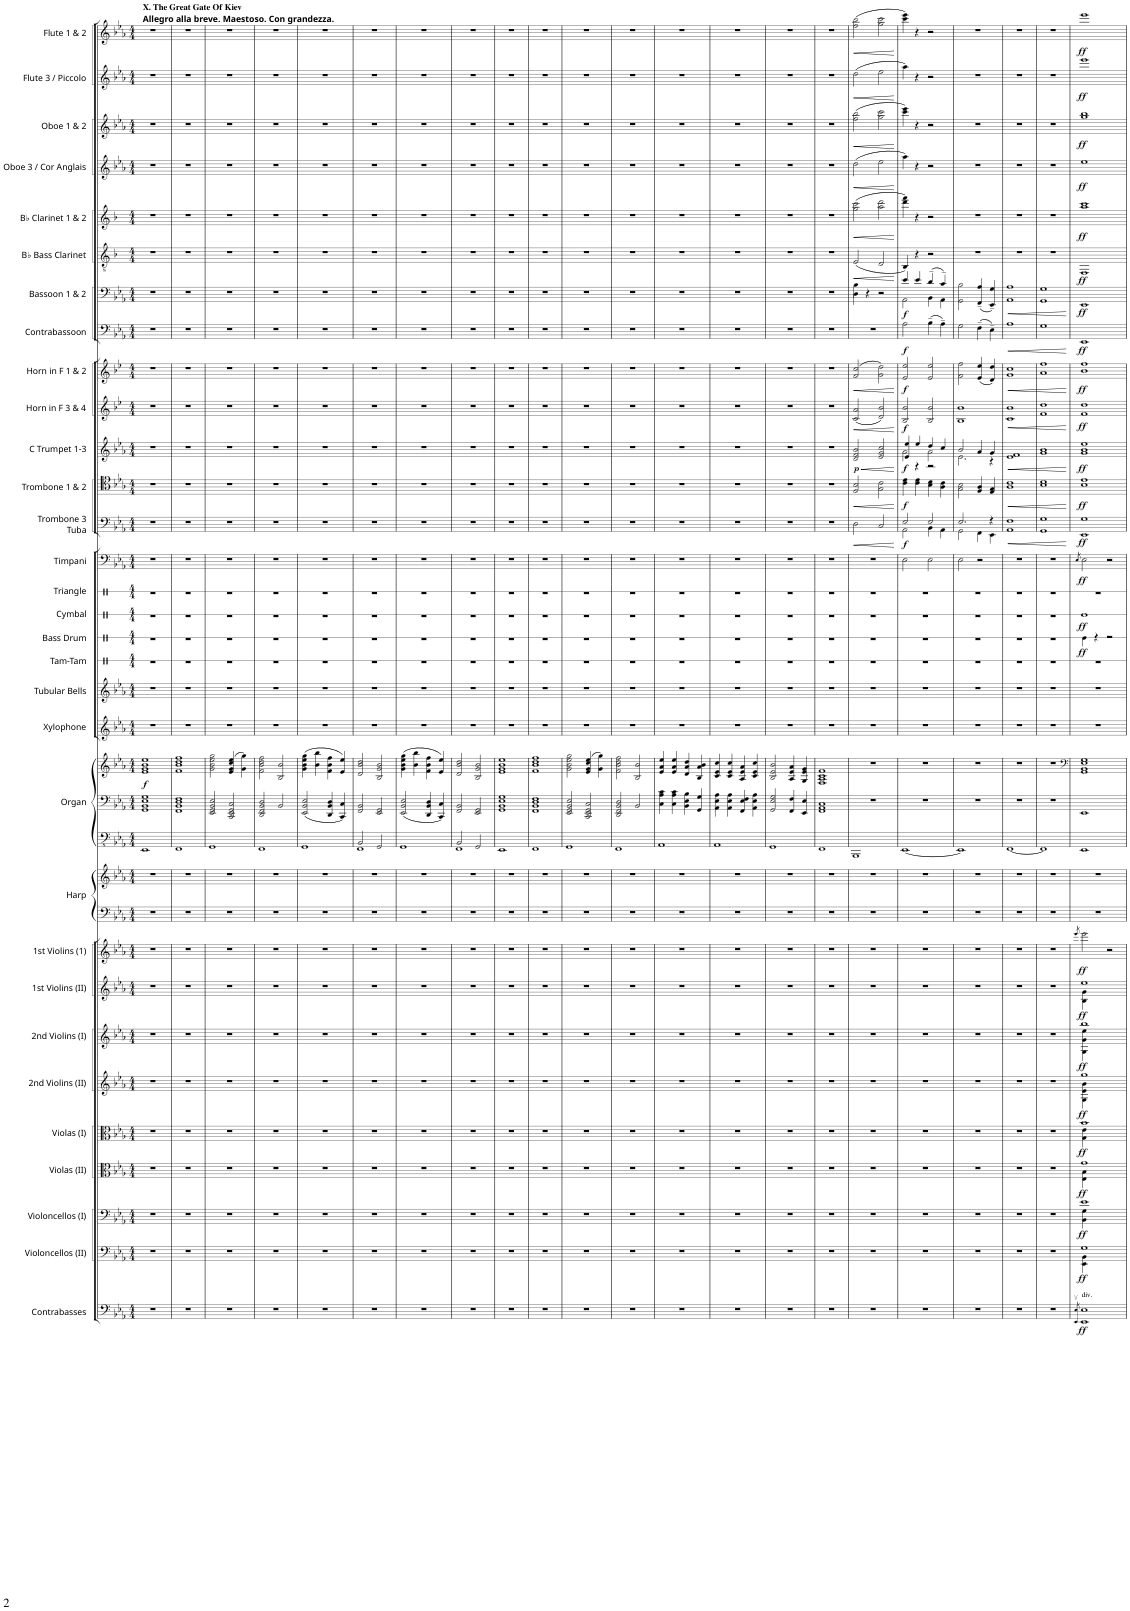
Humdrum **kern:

**kern	**dynam	**kern	**dynam	**kern	**dynam	**kern	**dynam	**kern	**dynam	**kern	**dynam	**kern	**dynam	**kern	**dynam	**kern	**dynam	**kern	**kern	**kern	**kern	**kern	**dynam	**kern	**kern	**kern	**kern	**dynam	**kern	**dynam	**kern	**kern	**dynam	**kern	**dynam	**kern	**dynam	**kern	**dynam	**kern	**dynam	**kern	**dynam	**kern	**dynam	**kern	**dynam	**kern	**dynam	**kern	**dynam	**kern	**dynam	**kern	**dynam	**kern	**dynam	**kern	**dynam
*part31	*part31	*part30	*part30	*part29	*part29	*part28	*part28	*part27	*part27	*part26	*part26	*part25	*part25	*part24	*part24	*part23	*part23	*part22	*part22	*part21	*part21	*part21	*part21	*part20	*part19	*part18	*part17	*part17	*part16	*part16	*part15	*part14	*part14	*part13	*part13	*part12	*part12	*part11	*part11	*part10	*part10	*part9	*part9	*part8	*part8	*part7	*part7	*part6	*part6	*part5	*part5	*part4	*part4	*part3	*part3	*part2	*part2	*part1	*part1
*staff34	*staff34	*staff33	*staff33	*staff32	*staff32	*staff31	*staff31	*staff30	*staff30	*staff29	*staff29	*staff28	*staff28	*staff27	*staff27	*staff26	*staff26	*staff25	*staff24	*staff23	*staff22	*staff21	*staff21/22/23	*staff20	*staff19	*staff18	*staff17	*staff17	*staff16	*staff16	*staff15	*staff14	*staff14	*staff13	*staff13	*staff12	*staff12	*staff11	*staff11	*staff10	*staff10	*staff9	*staff9	*staff8	*staff8	*staff7	*staff7	*staff6	*staff6	*staff5	*staff5	*staff4	*staff4	*staff3	*staff3	*staff2	*staff2	*staff1	*staff1
*I"Contrabasses	*	*I"Violoncellos (II)	*	*I"Violoncellos (I)	*	*I"Violas (II)	*	*I"Violas (I)	*	*I"2nd Violins (II)	*	*I"2nd Violins (I)	*	*I"1st Violins (II)	*	*I"1st Violins (1)	*	*I"Harp	*	*I"Organ	*	*	*	*I"Xylophone	*I"Tubular Bells	*I"Tam-Tam	*I"Bass Drum	*	*I"Cymbal	*	*I"Triangle	*I"Timpani	*	*I"Trombone 3 Tuba	*	*I"Trombone 1 &amp; 2	*	*I"C Trumpet 1-3	*	*I"Horn in F 3 &amp; 4	*	*I"Horn in F 1 &amp; 2	*	*I"Contrabassoon	*	*I"Bassoon 1 &amp; 2	*	*I"Bb Bass Clarinet	*	*I"Bb Clarinet 1 &amp; 2	*	*I"Oboe 3 / Cor Anglais	*	*I"Oboe 1 &amp; 2	*	*I"Flute 3 / Piccolo	*	*I"Flute 1 &amp; 2	*
*I'Cbs.	*	*I'Vcs. II	*	*I'Vcs. I	*	*I'Vlas. II	*	*I'Vlas. I	*	*	*	*	*	*	*	*	*	*I'Hrp.	*	*I'Org.	*	*	*	*I'Xyl.	*I'T.B.	*I'Tam	*I'B. D.	*	*I'Cym.	*	*I'Trgl.	*I'Timp.	*	*I'Tbn. 3 Tba.	*	*I'Tbn. 1 &amp; 2	*	*I'C Tpt. 1-3	*	*	*	*	*	*I'Cbsn.	*	*I'Bsn. 1 2	*	*I'Bb B. Cl.	*	*I'Bb Cl. 1 2	*	*I'Ob. 3 / C. A.	*	*I'Ob. 1 2	*	*I'Fl. 3 / Picc.	*	*I'Fl. 1 2	*
*	*	*	*	*	*	*	*	*	*	*	*	*	*	*	*	*	*	*	*	*	*	*	*	*	*	*stria1	*stria1	*	*stria1	*	*stria1	*	*	*	*	*	*	*	*	*	*	*	*	*	*	*	*	*	*	*	*	*	*	*	*	*	*	*	*
*clefF4	*	*clefF4	*	*clefF4	*	*clefC3	*	*clefC3	*	*clefG2	*	*clefG2	*	*clefG2	*	*clefG2	*	*clefF4	*clefG2	*clefFv4	*clefF4	*clefG2	*	*clefG2	*clefG2	*clefX	*clefX	*	*clefX	*	*clefX	*clefF4	*	*clefF4	*	*clefC4	*	*clefG2	*	*clefG2	*	*clefG2	*	*clefF4	*	*clefF4	*	*clefGv2	*	*clefG2	*	*clefG2	*	*clefG2	*	*clefG2	*	*clefG2	*
*Trd7c12	*	*	*	*	*	*	*	*	*	*	*	*	*	*	*	*	*	*	*	*	*	*	*	*Trd-7c-12	*	*	*	*	*	*	*	*	*	*	*	*	*	*	*	*Trd4c7	*	*Trd4c7	*	*Trd7c12	*	*	*	*Trd1c2	*	*Trd1c2	*	*	*	*	*	*	*	*	*
*k[b-e-a-]	*	*k[b-e-a-]	*	*k[b-e-a-]	*	*k[b-e-a-]	*	*k[b-e-a-]	*	*k[b-e-a-]	*	*k[b-e-a-]	*	*k[b-e-a-]	*	*k[b-e-a-]	*	*k[b-e-a-]	*k[b-e-a-]	*k[b-e-a-]	*k[b-e-a-]	*k[b-e-a-]	*	*k[b-e-a-]	*k[b-e-a-]	*k[]	*k[]	*	*k[]	*	*k[]	*k[b-e-a-]	*	*k[b-e-a-]	*	*k[b-e-a-]	*	*k[b-e-a-]	*	*k[b-e-]	*	*k[b-e-]	*	*k[b-e-a-]	*	*k[b-e-a-]	*	*k[b-]	*	*k[b-]	*	*k[b-e-a-]	*	*k[b-e-a-]	*	*k[b-e-a-]	*	*k[b-e-a-]	*
*M4/4	*	*M4/4	*	*M4/4	*	*M4/4	*	*M4/4	*	*M4/4	*	*M4/4	*	*M4/4	*	*M4/4	*	*M4/4	*M4/4	*M4/4	*M4/4	*M4/4	*	*M4/4	*M4/4	*M4/4	*M4/4	*	*M4/4	*	*M4/4	*M4/4	*	*M4/4	*	*M4/4	*	*M4/4	*	*M4/4	*	*M4/4	*	*M4/4	*	*M4/4	*	*M4/4	*	*M4/4	*	*M4/4	*	*M4/4	*	*M4/4	*	*M4/4	*
=1	=1	=1	=1	=1	=1	=1	=1	=1	=1	=1	=1	=1	=1	=1	=1	=1	=1	=1	=1	=1	=1	=1	=1	=1	=1	=1	=1	=1	=1	=1	=1	=1	=1	=1	=1	=1	=1	=1	=1	=1	=1	=1	=1	=1	=1	=1	=1	=1	=1	=1	=1	=1	=1	=1	=1	=1	=1	=1	=1
!	!	!	!	!	!	!	!	!	!	!	!	!	!	!	!	!	!	!	!	!	!	!	!	!	!	!	!	!	!	!	!	!	!	!	!	!	!	!	!	!	!	!	!	!	!	!	!	!	!	!	!	!	!	!	!	!	!	!LO:TX:a:B:t=X. The Great Gate Of Kiev	!
!	!	!	!	!	!	!	!	!	!	!	!	!	!	!	!	!	!	!	!	!	!	!	!	!	!	!	!	!	!	!	!	!	!	!	!	!	!	!	!	!	!	!	!	!	!	!	!	!	!	!	!	!	!	!	!	!	!	!LO:TX:a:t=Allegro alla breve. Maestoso. Con grandezza.	!
!	!	!	!	!	!	!	!	!	!	!	!	!	!	!	!	!	!	!	!	!	!	!	!LO:DY:b	!	!	!	!	!	!	!	!	!	!	!	!	!	!	!	!	!	!	!	!	!	!	!	!	!	!	!	!	!	!	!	!	!	!	!	!
1r	.	1r	.	1r	.	1r	.	1r	.	1r	.	1r	.	1r	.	1r	.	1r	1r	1EEE-	1GG 1BB- 1E- 1G	1e- 1g 1b- 1ee-	f	1r	1r	1r	1r	.	1r	.	1r	1r	.	1r	.	1r	.	1r	.	1r	.	1r	.	1r	.	1r	.	1r	.	1r	.	1r	.	1r	.	1r	.	1r	.
=2	=2	=2	=2	=2	=2	=2	=2	=2	=2	=2	=2	=2	=2	=2	=2	=2	=2	=2	=2	=2	=2	=2	=2	=2	=2	=2	=2	=2	=2	=2	=2	=2	=2	=2	=2	=2	=2	=2	=2	=2	=2	=2	=2	=2	=2	=2	=2	=2	=2	=2	=2	=2	=2	=2	=2	=2	=2	=2	=2
1r	.	1r	.	1r	.	1r	.	1r	.	1r	.	1r	.	1r	.	1r	.	1r	1r	1FFF	1FF 1BB- 1D 1F	1f 1b- 1dd 1ff	.	1r	1r	1r	1r	.	1r	.	1r	1r	.	1r	.	1r	.	1r	.	1r	.	1r	.	1r	.	1r	.	1r	.	1r	.	1r	.	1r	.	1r	.	1r	.
=3	=3	=3	=3	=3	=3	=3	=3	=3	=3	=3	=3	=3	=3	=3	=3	=3	=3	=3	=3	=3	=3	=3	=3	=3	=3	=3	=3	=3	=3	=3	=3	=3	=3	=3	=3	=3	=3	=3	=3	=3	=3	=3	=3	=3	=3	=3	=3	=3	=3	=3	=3	=3	=3	=3	=3	=3	=3	=3	=3
1r	.	1r	.	1r	.	1r	.	1r	.	1r	.	1r	.	1r	.	1r	.	1r	1r	1GGG	2EE-/ 2GG/ 2BB-/ 2E-/	2g\ 2b-\ 2ee-\ 2gg\	.	1r	1r	1r	1r	.	1r	.	1r	1r	.	1r	.	1r	.	1r	.	1r	.	1r	.	1r	.	1r	.	1r	.	1r	.	1r	.	1r	.	1r	.	1r	.
.	.	.	.	.	.	.	.	.	.	.	.	.	.	.	.	.	.	.	.	.	2CC/ 2EE-/ 2GG/ 2C/	(4e-/ 4g/ 4cc/ 4ee-/	.	.	.	.	.	.	.	.	.	.	.	.	.	.	.	.	.	.	.	.	.	.	.	.	.	.	.	.	.	.	.	.	.	.	.	.	.
.	.	.	.	.	.	.	.	.	.	.	.	.	.	.	.	.	.	.	.	.	.	4g\ 4gg\)	.	.	.	.	.	.	.	.	.	.	.	.	.	.	.	.	.	.	.	.	.	.	.	.	.	.	.	.	.	.	.	.	.	.	.	.	.
=4	=4	=4	=4	=4	=4	=4	=4	=4	=4	=4	=4	=4	=4	=4	=4	=4	=4	=4	=4	=4	=4	=4	=4	=4	=4	=4	=4	=4	=4	=4	=4	=4	=4	=4	=4	=4	=4	=4	=4	=4	=4	=4	=4	=4	=4	=4	=4	=4	=4	=4	=4	=4	=4	=4	=4	=4	=4	=4	=4
1r	.	1r	.	1r	.	1r	.	1r	.	1r	.	1r	.	1r	.	1r	.	1r	1r	1FFF	2DD/ 2FF/ 2BB-/ 2D/	2f\ 2b-\ 2dd\ 2ff\	.	1r	1r	1r	1r	.	1r	.	1r	1r	.	1r	.	1r	.	1r	.	1r	.	1r	.	1r	.	1r	.	1r	.	1r	.	1r	.	1r	.	1r	.	1r	.
.	.	.	.	.	.	.	.	.	.	.	.	.	.	.	.	.	.	.	.	.	2BB-/	2B-/ 2b-/	.	.	.	.	.	.	.	.	.	.	.	.	.	.	.	.	.	.	.	.	.	.	.	.	.	.	.	.	.	.	.	.	.	.	.	.	.
=5	=5	=5	=5	=5	=5	=5	=5	=5	=5	=5	=5	=5	=5	=5	=5	=5	=5	=5	=5	=5	=5	=5	=5	=5	=5	=5	=5	=5	=5	=5	=5	=5	=5	=5	=5	=5	=5	=5	=5	=5	=5	=5	=5	=5	=5	=5	=5	=5	=5	=5	=5	=5	=5	=5	=5	=5	=5	=5	=5
1r	.	1r	.	1r	.	1r	.	1r	.	1r	.	1r	.	1r	.	1r	.	1r	1r	1GGG	2EE-/ 2BB-/ 2E-/	(4g\ 4b-\ 4ee-\ 4gg\	.	1r	1r	1r	1r	.	1r	.	1r	1r	.	1r	.	1r	.	1r	.	1r	.	1r	.	1r	.	1r	.	1r	.	1r	.	1r	.	1r	.	1r	.	1r	.
.	.	.	.	.	.	.	.	.	.	.	.	.	.	.	.	.	.	.	.	.	.	4b-\ 4bb-\	.	.	.	.	.	.	.	.	.	.	.	.	.	.	.	.	.	.	.	.	.	.	.	.	.	.	.	.	.	.	.	.	.	.	.	.	.
.	.	.	.	.	.	.	.	.	.	.	.	.	.	.	.	.	.	.	.	.	4DD/ 4BB-/ 4D/	4f\ 4b-\ 4ff\	.	.	.	.	.	.	.	.	.	.	.	.	.	.	.	.	.	.	.	.	.	.	.	.	.	.	.	.	.	.	.	.	.	.	.	.	.
.	.	.	.	.	.	.	.	.	.	.	.	.	.	.	.	.	.	.	.	.	4CC/ 4C/	4e-/ 4ee-/)	.	.	.	.	.	.	.	.	.	.	.	.	.	.	.	.	.	.	.	.	.	.	.	.	.	.	.	.	.	.	.	.	.	.	.	.	.
=6	=6	=6	=6	=6	=6	=6	=6	=6	=6	=6	=6	=6	=6	=6	=6	=6	=6	=6	=6	=6	=6	=6	=6	=6	=6	=6	=6	=6	=6	=6	=6	=6	=6	=6	=6	=6	=6	=6	=6	=6	=6	=6	=6	=6	=6	=6	=6	=6	=6	=6	=6	=6	=6	=6	=6	=6	=6	=6	=6
*	*	*	*	*	*	*	*	*	*	*	*	*	*	*	*	*	*	*	*	*^	*	*	*	*	*	*	*	*	*	*	*	*	*	*	*	*	*	*	*	*	*	*	*	*	*	*	*	*	*	*	*	*	*	*	*	*	*	*	*
1r	.	1r	.	1r	.	1r	.	1r	.	1r	.	1r	.	1r	.	1r	.	1r	1r	1FFF	2BBB-/	2FF/ 2BB-/	2d/ 2b-/ 2dd/	.	1r	1r	1r	1r	.	1r	.	1r	1r	.	1r	.	1r	.	1r	.	1r	.	1r	.	1r	.	1r	.	1r	.	1r	.	1r	.	1r	.	1r	.	1r	.
.	.	.	.	.	.	.	.	.	.	.	.	.	.	.	.	.	.	.	.	.	2GGG/	2EE-/ 2GG/	2B-/ 2g/ 2b-/	.	.	.	.	.	.	.	.	.	.	.	.	.	.	.	.	.	.	.	.	.	.	.	.	.	.	.	.	.	.	.	.	.	.	.	.	.
*	*	*	*	*	*	*	*	*	*	*	*	*	*	*	*	*	*	*	*	*v	*v	*	*	*	*	*	*	*	*	*	*	*	*	*	*	*	*	*	*	*	*	*	*	*	*	*	*	*	*	*	*	*	*	*	*	*	*	*	*	*
=7	=7	=7	=7	=7	=7	=7	=7	=7	=7	=7	=7	=7	=7	=7	=7	=7	=7	=7	=7	=7	=7	=7	=7	=7	=7	=7	=7	=7	=7	=7	=7	=7	=7	=7	=7	=7	=7	=7	=7	=7	=7	=7	=7	=7	=7	=7	=7	=7	=7	=7	=7	=7	=7	=7	=7	=7	=7	=7	=7
1r	.	1r	.	1r	.	1r	.	1r	.	1r	.	1r	.	1r	.	1r	.	1r	1r	1GGG	2EE-/ 2BB-/ 2E-/	(4g\ 4b-\ 4ee-\ 4gg\	.	1r	1r	1r	1r	.	1r	.	1r	1r	.	1r	.	1r	.	1r	.	1r	.	1r	.	1r	.	1r	.	1r	.	1r	.	1r	.	1r	.	1r	.	1r	.
.	.	.	.	.	.	.	.	.	.	.	.	.	.	.	.	.	.	.	.	.	.	4b-\ 4bb-\	.	.	.	.	.	.	.	.	.	.	.	.	.	.	.	.	.	.	.	.	.	.	.	.	.	.	.	.	.	.	.	.	.	.	.	.	.
.	.	.	.	.	.	.	.	.	.	.	.	.	.	.	.	.	.	.	.	.	4DD/ 4BB-/ 4D/	4f\ 4b-\ 4ff\	.	.	.	.	.	.	.	.	.	.	.	.	.	.	.	.	.	.	.	.	.	.	.	.	.	.	.	.	.	.	.	.	.	.	.	.	.
.	.	.	.	.	.	.	.	.	.	.	.	.	.	.	.	.	.	.	.	.	4CC/ 4C/	4e-/ 4ee-/)	.	.	.	.	.	.	.	.	.	.	.	.	.	.	.	.	.	.	.	.	.	.	.	.	.	.	.	.	.	.	.	.	.	.	.	.	.
=8	=8	=8	=8	=8	=8	=8	=8	=8	=8	=8	=8	=8	=8	=8	=8	=8	=8	=8	=8	=8	=8	=8	=8	=8	=8	=8	=8	=8	=8	=8	=8	=8	=8	=8	=8	=8	=8	=8	=8	=8	=8	=8	=8	=8	=8	=8	=8	=8	=8	=8	=8	=8	=8	=8	=8	=8	=8	=8	=8
*	*	*	*	*	*	*	*	*	*	*	*	*	*	*	*	*	*	*	*	*^	*	*	*	*	*	*	*	*	*	*	*	*	*	*	*	*	*	*	*	*	*	*	*	*	*	*	*	*	*	*	*	*	*	*	*	*	*	*	*
1r	.	1r	.	1r	.	1r	.	1r	.	1r	.	1r	.	1r	.	1r	.	1r	1r	1FFF	2BBB-/	2FF/ 2BB-/	2d/ 2b-/ 2dd/	.	1r	1r	1r	1r	.	1r	.	1r	1r	.	1r	.	1r	.	1r	.	1r	.	1r	.	1r	.	1r	.	1r	.	1r	.	1r	.	1r	.	1r	.	1r	.
.	.	.	.	.	.	.	.	.	.	.	.	.	.	.	.	.	.	.	.	.	2GGG/	2EE-/ 2GG/	2B-/ 2g/ 2b-/	.	.	.	.	.	.	.	.	.	.	.	.	.	.	.	.	.	.	.	.	.	.	.	.	.	.	.	.	.	.	.	.	.	.	.	.	.
*	*	*	*	*	*	*	*	*	*	*	*	*	*	*	*	*	*	*	*	*v	*v	*	*	*	*	*	*	*	*	*	*	*	*	*	*	*	*	*	*	*	*	*	*	*	*	*	*	*	*	*	*	*	*	*	*	*	*	*	*	*
=9	=9	=9	=9	=9	=9	=9	=9	=9	=9	=9	=9	=9	=9	=9	=9	=9	=9	=9	=9	=9	=9	=9	=9	=9	=9	=9	=9	=9	=9	=9	=9	=9	=9	=9	=9	=9	=9	=9	=9	=9	=9	=9	=9	=9	=9	=9	=9	=9	=9	=9	=9	=9	=9	=9	=9	=9	=9	=9	=9
1r	.	1r	.	1r	.	1r	.	1r	.	1r	.	1r	.	1r	.	1r	.	1r	1r	1EEE-	1GG 1BB- 1E- 1G	1e- 1g 1b- 1ee-	.	1r	1r	1r	1r	.	1r	.	1r	1r	.	1r	.	1r	.	1r	.	1r	.	1r	.	1r	.	1r	.	1r	.	1r	.	1r	.	1r	.	1r	.	1r	.
=10	=10	=10	=10	=10	=10	=10	=10	=10	=10	=10	=10	=10	=10	=10	=10	=10	=10	=10	=10	=10	=10	=10	=10	=10	=10	=10	=10	=10	=10	=10	=10	=10	=10	=10	=10	=10	=10	=10	=10	=10	=10	=10	=10	=10	=10	=10	=10	=10	=10	=10	=10	=10	=10	=10	=10	=10	=10	=10	=10
1r	.	1r	.	1r	.	1r	.	1r	.	1r	.	1r	.	1r	.	1r	.	1r	1r	1FFF	1FF 1BB- 1D 1F	1f 1b- 1dd 1ff	.	1r	1r	1r	1r	.	1r	.	1r	1r	.	1r	.	1r	.	1r	.	1r	.	1r	.	1r	.	1r	.	1r	.	1r	.	1r	.	1r	.	1r	.	1r	.
=11	=11	=11	=11	=11	=11	=11	=11	=11	=11	=11	=11	=11	=11	=11	=11	=11	=11	=11	=11	=11	=11	=11	=11	=11	=11	=11	=11	=11	=11	=11	=11	=11	=11	=11	=11	=11	=11	=11	=11	=11	=11	=11	=11	=11	=11	=11	=11	=11	=11	=11	=11	=11	=11	=11	=11	=11	=11	=11	=11
1r	.	1r	.	1r	.	1r	.	1r	.	1r	.	1r	.	1r	.	1r	.	1r	1r	1GGG	2EE-/ 2GG/ 2BB-/ 2E-/	2g\ 2b-\ 2ee-\ 2gg\	.	1r	1r	1r	1r	.	1r	.	1r	1r	.	1r	.	1r	.	1r	.	1r	.	1r	.	1r	.	1r	.	1r	.	1r	.	1r	.	1r	.	1r	.	1r	.
.	.	.	.	.	.	.	.	.	.	.	.	.	.	.	.	.	.	.	.	.	2CC/ 2EE-/ 2GG/ 2C/	(4e-/ 4g/ 4cc/ 4ee-/	.	.	.	.	.	.	.	.	.	.	.	.	.	.	.	.	.	.	.	.	.	.	.	.	.	.	.	.	.	.	.	.	.	.	.	.	.
.	.	.	.	.	.	.	.	.	.	.	.	.	.	.	.	.	.	.	.	.	.	4g\ 4gg\)	.	.	.	.	.	.	.	.	.	.	.	.	.	.	.	.	.	.	.	.	.	.	.	.	.	.	.	.	.	.	.	.	.	.	.	.	.
=12	=12	=12	=12	=12	=12	=12	=12	=12	=12	=12	=12	=12	=12	=12	=12	=12	=12	=12	=12	=12	=12	=12	=12	=12	=12	=12	=12	=12	=12	=12	=12	=12	=12	=12	=12	=12	=12	=12	=12	=12	=12	=12	=12	=12	=12	=12	=12	=12	=12	=12	=12	=12	=12	=12	=12	=12	=12	=12	=12
1r	.	1r	.	1r	.	1r	.	1r	.	1r	.	1r	.	1r	.	1r	.	1r	1r	1FFF	2DD/ 2FF/ 2BB-/ 2D/	2f\ 2b-\ 2dd\ 2ff\	.	1r	1r	1r	1r	.	1r	.	1r	1r	.	1r	.	1r	.	1r	.	1r	.	1r	.	1r	.	1r	.	1r	.	1r	.	1r	.	1r	.	1r	.	1r	.
.	.	.	.	.	.	.	.	.	.	.	.	.	.	.	.	.	.	.	.	.	2BB-/	2B-/ 2b-/	.	.	.	.	.	.	.	.	.	.	.	.	.	.	.	.	.	.	.	.	.	.	.	.	.	.	.	.	.	.	.	.	.	.	.	.	.
=13	=13	=13	=13	=13	=13	=13	=13	=13	=13	=13	=13	=13	=13	=13	=13	=13	=13	=13	=13	=13	=13	=13	=13	=13	=13	=13	=13	=13	=13	=13	=13	=13	=13	=13	=13	=13	=13	=13	=13	=13	=13	=13	=13	=13	=13	=13	=13	=13	=13	=13	=13	=13	=13	=13	=13	=13	=13	=13	=13
1r	.	1r	.	1r	.	1r	.	1r	.	1r	.	1r	.	1r	.	1r	.	1r	1r	1AAA-	4C\ 4A-\ 4c\	4e-/ 4a-/ 4ee-/	.	1r	1r	1r	1r	.	1r	.	1r	1r	.	1r	.	1r	.	1r	.	1r	.	1r	.	1r	.	1r	.	1r	.	1r	.	1r	.	1r	.	1r	.	1r	.
.	.	.	.	.	.	.	.	.	.	.	.	.	.	.	.	.	.	.	.	.	4C\ 4A-\ 4c\	4e-/ 4a-/ 4ee-/	.	.	.	.	.	.	.	.	.	.	.	.	.	.	.	.	.	.	.	.	.	.	.	.	.	.	.	.	.	.	.	.	.	.	.	.	.
.	.	.	.	.	.	.	.	.	.	.	.	.	.	.	.	.	.	.	.	.	4BB-\ 4E-\ 4B-\	4d/ 4a-/ 4dd/	.	.	.	.	.	.	.	.	.	.	.	.	.	.	.	.	.	.	.	.	.	.	.	.	.	.	.	.	.	.	.	.	.	.	.	.	.
.	.	.	.	.	.	.	.	.	.	.	.	.	.	.	.	.	.	.	.	.	4GG/ 4G/	4B-/ 4a-/ 4b-/	.	.	.	.	.	.	.	.	.	.	.	.	.	.	.	.	.	.	.	.	.	.	.	.	.	.	.	.	.	.	.	.	.	.	.	.	.
=14	=14	=14	=14	=14	=14	=14	=14	=14	=14	=14	=14	=14	=14	=14	=14	=14	=14	=14	=14	=14	=14	=14	=14	=14	=14	=14	=14	=14	=14	=14	=14	=14	=14	=14	=14	=14	=14	=14	=14	=14	=14	=14	=14	=14	=14	=14	=14	=14	=14	=14	=14	=14	=14	=14	=14	=14	=14	=14	=14
1r	.	1r	.	1r	.	1r	.	1r	.	1r	.	1r	.	1r	.	1r	.	1r	1r	1AAA-	4AA-\ 4E-\ 4A-\	4c/ 4e-/ 4cc/	.	1r	1r	1r	1r	.	1r	.	1r	1r	.	1r	.	1r	.	1r	.	1r	.	1r	.	1r	.	1r	.	1r	.	1r	.	1r	.	1r	.	1r	.	1r	.
.	.	.	.	.	.	.	.	.	.	.	.	.	.	.	.	.	.	.	.	.	4AA-\ 4E-\ 4A-\	4c/ 4e-/ 4cc/	.	.	.	.	.	.	.	.	.	.	.	.	.	.	.	.	.	.	.	.	.	.	.	.	.	.	.	.	.	.	.	.	.	.	.	.	.
.	.	.	.	.	.	.	.	.	.	.	.	.	.	.	.	.	.	.	.	.	4FF/ 4E-/ 4F/	4A-/ 4e-/ 4a-/	.	.	.	.	.	.	.	.	.	.	.	.	.	.	.	.	.	.	.	.	.	.	.	.	.	.	.	.	.	.	.	.	.	.	.	.	.
.	.	.	.	.	.	.	.	.	.	.	.	.	.	.	.	.	.	.	.	.	4AA-\ 4E-\ 4A-\	4c/ 4e-/ 4cc/	.	.	.	.	.	.	.	.	.	.	.	.	.	.	.	.	.	.	.	.	.	.	.	.	.	.	.	.	.	.	.	.	.	.	.	.	.
=15	=15	=15	=15	=15	=15	=15	=15	=15	=15	=15	=15	=15	=15	=15	=15	=15	=15	=15	=15	=15	=15	=15	=15	=15	=15	=15	=15	=15	=15	=15	=15	=15	=15	=15	=15	=15	=15	=15	=15	=15	=15	=15	=15	=15	=15	=15	=15	=15	=15	=15	=15	=15	=15	=15	=15	=15	=15	=15	=15
1r	.	1r	.	1r	.	1r	.	1r	.	1r	.	1r	.	1r	.	1r	.	1r	1r	1GGG	2GG/ 2E-/ 2G/	2B-/ 2e-/ 2b-/	.	1r	1r	1r	1r	.	1r	.	1r	1r	.	1r	.	1r	.	1r	.	1r	.	1r	.	1r	.	1r	.	1r	.	1r	.	1r	.	1r	.	1r	.	1r	.
.	.	.	.	.	.	.	.	.	.	.	.	.	.	.	.	.	.	.	.	.	4FF/ 4F/	4A-/ 4e-/ 4a-/	.	.	.	.	.	.	.	.	.	.	.	.	.	.	.	.	.	.	.	.	.	.	.	.	.	.	.	.	.	.	.	.	.	.	.	.	.
.	.	.	.	.	.	.	.	.	.	.	.	.	.	.	.	.	.	.	.	.	4EE-/ 4E-/	4G/ 4e-/ 4g/	.	.	.	.	.	.	.	.	.	.	.	.	.	.	.	.	.	.	.	.	.	.	.	.	.	.	.	.	.	.	.	.	.	.	.	.	.
=16	=16	=16	=16	=16	=16	=16	=16	=16	=16	=16	=16	=16	=16	=16	=16	=16	=16	=16	=16	=16	=16	=16	=16	=16	=16	=16	=16	=16	=16	=16	=16	=16	=16	=16	=16	=16	=16	=16	=16	=16	=16	=16	=16	=16	=16	=16	=16	=16	=16	=16	=16	=16	=16	=16	=16	=16	=16	=16	=16
1r	.	1r	.	1r	.	1r	.	1r	.	1r	.	1r	.	1r	.	1r	.	1r	1r	1FFF	1FF 1AA- 1C	1F 1A- 1c 1f	.	1r	1r	1r	1r	.	1r	.	1r	1r	.	1r	.	1r	.	1r	.	1r	.	1r	.	1r	.	1r	.	1r	.	1r	.	1r	.	1r	.	1r	.	1r	.
=17	=17	=17	=17	=17	=17	=17	=17	=17	=17	=17	=17	=17	=17	=17	=17	=17	=17	=17	=17	=17	=17	=17	=17	=17	=17	=17	=17	=17	=17	=17	=17	=17	=17	=17	=17	=17	=17	=17	=17	=17	=17	=17	=17	=17	=17	=17	=17	=17	=17	=17	=17	=17	=17	=17	=17	=17	=17	=17	=17
!	!	!	!	!	!	!	!	!	!	!	!	!	!	!	!	!	!	!	!	!	!	!	!	!	!	!	!	!	!	!	!	!	!	!	!LO:HP:b	!	!LO:HP:b	!	!LO:HP:b	!	!LO:HP:b	!	!LO:HP:b	!	!	!	!	!	!LO:HP:b	!	!LO:HP:b	!	!LO:HP:b	!	!LO:HP:b	!	!LO:HP:b	!	!LO:HP:b
*	*	*	*	*	*	*	*	*	*	*	*	*	*	*	*	*	*	*	*	*	*	*	*	*	*	*	*	*	*	*	*	*	*	*	*	*	*	*	*	*	*	*	*	*	*	*^	*	*	*	*	*	*	*	*	*	*	*	*	*
!	!	!	!	!	!	!	!	!	!	!	!	!	!	!	!	!	!	!	!	!	!	!	!	!	!	!	!	!	!	!	!	!	!	!	!	!	!	!	!LO:DY:n=1:b	!	!	!	!	!	!	!	!	!	!	!	!	!	!	!	!	!	!	!	!	!
1r	.	1r	.	1r	.	1r	.	1r	.	1r	.	1r	.	1r	.	1r	.	1r	1r	1BBBB-	1r	1r	.	1r	1r	1r	1r	.	1r	.	1r	1r	.	2D\	<	2F/ 2B-/	<	2d/ 2f/ 2b-/	< p	(2c/ 2a/	<	(2f/ 2cc/	<	1r	.	4B-\	4D\	.	(2E/	<	(2gg\ 2ccc\	<	(2dd\	<	(2ff\ 2bb-\	<	(2dd\	<	(2ff\ 2bb-\	<
.	.	.	.	.	.	.	.	.	.	.	.	.	.	.	.	.	.	.	.	.	.	.	.	.	.	.	.	.	.	.	.	.	.	.	.	.	.	.	.	.	.	.	.	.	.	4r	2.ryy	.	.	.	.	.	.	.	.	.	.	.	.	.
.	.	.	.	.	.	.	.	.	.	.	.	.	.	.	.	.	.	.	.	.	.	.	.	.	.	.	.	.	.	.	.	.	.	2C/	.	2G\ 2c\	.	2e-/ 2g/ 2cc/	.	2d/ 2b-/)	.	2g\ 2dd\)	.	.	.	2r	.	.	2D/	.	2aa\ 2ddd\	.	2ee-\	.	2gg\ 2ccc\	.	2ee-\	.	2gg\ 2ccc\	.
*	*	*	*	*	*	*	*	*	*	*	*	*	*	*	*	*	*	*	*	*	*	*	*	*	*	*	*	*	*	*	*	*	*	*	*	*	*	*	*	*	*	*	*	*	*	*v	*v	*	*	*	*	*	*	*	*	*	*	*	*	*
.	.	.	.	.	.	.	.	.	.	.	.	.	.	.	.	.	.	.	.	.	.	.	.	.	.	.	.	.	.	.	.	.	.	.	[	.	[	.	[	.	[	.	[	.	.	.	.	.	[	.	[	.	[	.	[	.	[	.	[
=18	=18	=18	=18	=18	=18	=18	=18	=18	=18	=18	=18	=18	=18	=18	=18	=18	=18	=18	=18	=18	=18	=18	=18	=18	=18	=18	=18	=18	=18	=18	=18	=18	=18	=18	=18	=18	=18	=18	=18	=18	=18	=18	=18	=18	=18	=18	=18	=18	=18	=18	=18	=18	=18	=18	=18	=18	=18	=18	=18
*	*	*	*	*	*	*	*	*	*	*	*	*	*	*	*	*	*	*	*	*	*	*	*	*	*	*	*	*	*	*	*	*	*	*^	*	*	*	*^	*	*	*	*	*	*	*	*^	*	*	*	*	*	*	*	*	*	*	*	*	*
*	*	*	*	*	*	*	*	*	*	*	*	*	*	*	*	*	*	*	*	*	*	*	*	*	*	*	*	*	*	*	*	*	*	*	*	*	*	*	*	*^	*	*	*	*	*	*	*	*	*	*	*	*	*	*	*	*	*	*	*	*	*	*
!	!	!	!	!	!	!	!	!	!	!	!	!	!	!	!	!	!	!	!	!	!	!	!	!	!	!	!	!	!	!	!	!	!	!	!	!LO:DY:b	!	!LO:DY:b	!	!	!	!LO:DY:b	!	!LO:DY:b	!	!LO:DY:b	!	!LO:DY:b	!	!	!LO:DY:b	!	!	!	!	!	!	!	!	!	!	!	!
1r	.	1r	.	1r	.	1r	.	1r	.	1r	.	1r	.	1r	.	1r	.	1r	1r	[1EEE-	1r	1r	.	1r	1r	1r	1r	.	1r	.	1r	2E-\	.	2E-/	2AA-\	f	4c\ 4e-\	f	4ee-/	2a-\	4e-/	f	2B-/ 2b-/	f	2e-/ 2ee-/	f	2A-\	f	4e-/	2AA-\	f	4BB-/)	.	4ddd\ 4fff\)	.	4aa-\)	.	4ccc\ 4eee-\)	.	4aa-\)	.	4ccc\ 4eee-\)	.
.	.	.	.	.	.	.	.	.	.	.	.	.	.	.	.	.	.	.	.	.	.	.	.	.	.	.	.	.	.	.	.	.	.	.	.	.	4c\ 4e-\	.	4ee-/	.	4r	.	.	.	.	.	.	.	4e-/	.	.	4r	.	4r	.	4r	.	4r	.	4r	.	4r	.
.	.	.	.	.	.	.	.	.	.	.	.	.	.	.	.	.	.	.	.	.	.	.	.	.	.	.	.	.	.	.	.	2E-\	.	2E-/	4BB-\	.	4B-\ 4d\	.	4dd/	2a-\	2r	.	2B-/ 2b-/	.	2e-/ 2ee-/	.	(4B-~\	.	(4d~/	4BB-\	.	2r	.	2r	.	2r	.	2r	.	2r	.	2r	.
.	.	.	.	.	.	.	.	.	.	.	.	.	.	.	.	.	.	.	.	.	.	.	.	.	.	.	.	.	.	.	.	.	.	.	4AA-\	.	4A-\ 4c\	.	4cc/	.	.	.	.	.	.	.	4A-~\)	.	4c~/)	4AA-\	.	.	.	.	.	.	.	.	.	.	.	.	.
*	*	*	*	*	*	*	*	*	*	*	*	*	*	*	*	*	*	*	*	*	*	*	*	*	*	*	*	*	*	*	*	*	*	*	*	*	*	*	*	*v	*v	*	*	*	*	*	*	*	*v	*v	*	*	*	*	*	*	*	*	*	*	*	*	*
=19	=19	=19	=19	=19	=19	=19	=19	=19	=19	=19	=19	=19	=19	=19	=19	=19	=19	=19	=19	=19	=19	=19	=19	=19	=19	=19	=19	=19	=19	=19	=19	=19	=19	=19	=19	=19	=19	=19	=19	=19	=19	=19	=19	=19	=19	=19	=19	=19	=19	=19	=19	=19	=19	=19	=19	=19	=19	=19	=19	=19	=19
1r	.	1r	.	1r	.	1r	.	1r	.	1r	.	1r	.	1r	.	1r	.	1r	1r	1EEE-]	1r	1r	.	1r	1r	1r	1r	.	1r	.	1r	2E-\	.	2.E-/	2GG\	.	2G\ 2B-\	.	2b-/	2.e-\	.	1B- 1b-	.	2f\ 2ff\	.	2G\	.	2GG\ 2B-\	.	1r	.	1r	.	1r	.	1r	.	1r	.	1r	.
.	.	.	.	.	.	.	.	.	.	.	.	.	.	.	.	.	.	.	.	.	.	.	.	.	.	.	.	.	.	.	.	2r	.	.	4FF\	.	4F/ 4A-/	.	4a-/	.	.	.	.	(4e-/ 4ee-/	.	(4F~\	.	(4FF/~ 4A-/~	.	.	.	.	.	.	.	.	.	.	.	.	.
.	.	.	.	.	.	.	.	.	.	.	.	.	.	.	.	.	.	.	.	.	.	.	.	.	.	.	.	.	.	.	.	.	.	4r	4EE-\	.	4E-/ 4G/	.	4g/	4r	.	.	.	4d/ 4dd/)	.	4E-~\)	.	4EE-/~ 4G/~)	.	.	.	.	.	.	.	.	.	.	.	.	.
=20	=20	=20	=20	=20	=20	=20	=20	=20	=20	=20	=20	=20	=20	=20	=20	=20	=20	=20	=20	=20	=20	=20	=20	=20	=20	=20	=20	=20	=20	=20	=20	=20	=20	=20	=20	=20	=20	=20	=20	=20	=20	=20	=20	=20	=20	=20	=20	=20	=20	=20	=20	=20	=20	=20	=20	=20	=20	=20	=20	=20	=20
!	!	!	!	!	!	!	!	!	!	!	!	!	!	!	!	!	!	!	!	!	!	!	!	!	!	!	!	!	!	!	!	!	!	!	!	!LO:HP:b	!	!LO:HP:b	!	!	!LO:HP:b	!	!LO:HP:b	!	!LO:HP:b	!	!LO:HP:b	!	!LO:HP:b	!	!	!	!	!	!	!	!	!	!	!	!
*	*	*	*	*	*	*	*	*	*	*	*	*	*	*	*	*	*	*	*	*	*	*	*	*	*	*	*	*	*	*	*	*	*	*v	*v	*	*	*	*v	*v	*	*	*	*	*	*	*	*	*	*	*	*	*	*	*	*	*	*	*	*	*
1r	.	1r	.	1r	.	1r	.	1r	.	1r	.	1r	.	1r	.	1r	.	1r	1r	[1FFF	1r	1r	.	1r	1r	1r	1r	.	1r	.	1r	1r	.	1AA- 1F	<	1A- 1c	<	1e- 1f	<	1c 1b-	<	1g 1cc	<	1A-	<	1AA- 1A-	<	1r	.	1r	.	1r	.	1r	.	1r	.	1r	.
=21	=21	=21	=21	=21	=21	=21	=21	=21	=21	=21	=21	=21	=21	=21	=21	=21	=21	=21	=21	=21	=21	=21	=21	=21	=21	=21	=21	=21	=21	=21	=21	=21	=21	=21	=21	=21	=21	=21	=21	=21	=21	=21	=21	=21	=21	=21	=21	=21	=21	=21	=21	=21	=21	=21	=21	=21	=21	=21	=21
1r	.	1r	.	1r	.	1r	.	1r	.	1r	.	1r	.	1r	.	1r	.	1r	1r	1FFF]	1r	1r	.	1r	1r	1r	1r	.	1r	.	1r	1r	.	1GG 1G	.	1B- 1d	.	1g 1b-	.	1f 1dd	.	1a 1ff	.	1G	.	1GG 1G	.	1r	.	1r	.	1r	.	1r	.	1r	.	1r	.
.	.	.	.	.	.	.	.	.	.	.	.	.	.	.	.	.	.	.	.	.	.	.	.	.	.	.	.	.	.	.	.	.	.	.	[	.	[	.	[	.	[	.	[	.	[	.	[	.	.	.	.	.	.	.	.	.	.	.	.
=22	=22	=22	=22	=22	=22	=22	=22	=22	=22	=22	=22	=22	=22	=22	=22	=22	=22	=22	=22	=22	=22	=22	=22	=22	=22	=22	=22	=22	=22	=22	=22	=22	=22	=22	=22	=22	=22	=22	=22	=22	=22	=22	=22	=22	=22	=22	=22	=22	=22	=22	=22	=22	=22	=22	=22	=22	=22	=22	=22
8qEE-/v 8qE-/v	.	.	.	.	.	.	.	.	.	.	.	.	.	.	.	8qeee-/	.	.	.	.	.	.	.	.	.	.	.	.	.	.	.	.	.	.	.	.	.	.	.	.	.	.	.	.	.	.	.	.	.	.	.	.	.	.	.	.	.	.	.
*	*	*	*	*	*	*	*	*	*	*	*	*	*	*	*	*	*	*	*	*	*	*clefF4	*	*	*	*	*	*	*	*	*	*	*	*	*	*	*	*	*	*	*	*	*	*	*	*	*	*	*	*	*	*	*	*	*	*	*	*	*
.	.	.	.	.	.	.	.	.	.	.	.	.	.	.	.	.	.	.	.	.	.	.	.	.	.	.	.	.	.	.	.	8qE-/	.	.	.	.	.	.	.	.	.	.	.	.	.	.	.	.	.	.	.	.	.	.	.	.	.	.	.
*	*	*^	*	*^	*	*^	*	*^	*	*^	*	*^	*	*^	*	*	*	*	*	*	*	*	*	*	*	*	*	*	*	*	*	*	*	*	*	*	*	*	*	*	*	*	*	*	*	*	*	*	*	*	*	*	*	*	*	*	*	*	*
!LO:TX:a:t=div.	!	!	!	!	!	!	!	!	!	!	!	!	!	!	!	!	!	!	!	!	!	!	!	!	!	!	!	!	!	!	!	!	!	!	!	!	!	!	!	!	!	!	!	!	!	!	!	!	!	!	!	!	!	!	!	!	!	!	!	!	!	!	!	!	!	!
!	!LO:DY:b	!	!	!LO:DY:b	!	!	!LO:DY:b	!	!	!LO:DY:b	!	!	!LO:DY:b	!	!	!LO:DY:b	!	!	!LO:DY:b	!	!	!LO:DY:b	!	!LO:DY:b	!	!	!	!	!	!	!	!	!	!	!LO:DY:b	!	!LO:DY:b	!	!	!LO:DY:b	!	!LO:DY:b	!	!LO:DY:b	!	!LO:DY:b	!	!LO:DY:b	!	!LO:DY:b	!	!LO:DY:b	!	!LO:DY:b	!	!LO:DY:b	!	!LO:DY:b	!	!LO:DY:b	!	!LO:DY:b	!	!LO:DY:b	!	!LO:DY:b
1EE- 1E-	ff	1G	4EE-\ 4BB-\	ff	1e-	4BB-\ 4G\	ff	1g	4E-\ 4B-\	ff	1b-	4G\ 4e-\	ff	1gg	4G\ 4e-\ 4b-\	ff	1bb-	4G\ 4g\ 4ee-\	ff	1ee-	4B-\ 4g\	ff	2eee-\	ff	1r	1r	1EEE-	1EE-	1GG 1BB- 1E- 1G	.	1r	1r	1r	4Re\	ff	1Re	ff	1r	2E-\	ff	1EE- 1G	ff	1B- 1e-	ff	1g 1b- 1ee-	ff	1f 1dd	ff	1b- 1ff	ff	1EE-	ff	1EE-	ff	1FF	ff	1aa 1ccc	ff	1ee-	ff	1gg 1bb-	ff	1eee-	ff	1eee-	ff
.	.	.	2.ryy	.	.	2.ryy	.	.	2.ryy	.	.	2.ryy	.	.	2.ryy	.	.	2.ryy	.	.	2.ryy	.	.	.	.	.	.	.	.	.	.	.	.	4r	.	.	.	.	.	.	.	.	.	.	.	.	.	.	.	.	.	.	.	.	.	.	.	.	.	.	.	.	.	.	.	.
.	.	.	.	.	.	.	.	.	.	.	.	.	.	.	.	.	.	.	.	.	.	.	2r	.	.	.	.	.	.	.	.	.	.	2r	.	.	.	.	2r	.	.	.	.	.	.	.	.	.	.	.	.	.	.	.	.	.	.	.	.	.	.	.	.	.	.	.
*	*	*v	*v	*	*	*	*	*v	*v	*	*v	*v	*	*v	*v	*	*v	*v	*	*v	*v	*	*	*	*	*	*	*	*	*	*	*	*	*	*	*	*	*	*	*	*	*	*	*	*	*	*	*	*	*	*	*	*	*	*	*	*	*	*	*	*	*	*	*	*	*
*	*	*	*	*v	*v	*	*	*	*	*	*	*	*	*	*	*	*	*	*	*	*	*	*	*	*	*	*	*	*	*	*	*	*	*	*	*	*	*	*	*	*	*	*	*	*	*	*	*	*	*	*	*	*	*	*	*	*	*	*	*
=	=	=	=	=	=	=	=	=	=	=	=	=	=	=	=	=	=	=	=	=	=	=	=	=	=	=	=	=	=	=	=	=	=	=	=	=	=	=	=	=	=	=	=	=	=	=	=	=	=	=	=	=	=	=	=	=	=	=	=
*-	*-	*-	*-	*-	*-	*-	*-	*-	*-	*-	*-	*-	*-	*-	*-	*-	*-	*-	*-	*-	*-	*-	*-	*-	*-	*-	*-	*-	*-	*-	*-	*-	*-	*-	*-	*-	*-	*-	*-	*-	*-	*-	*-	*-	*-	*-	*-	*-	*-	*-	*-	*-	*-	*-	*-	*-	*-	*-	*-
